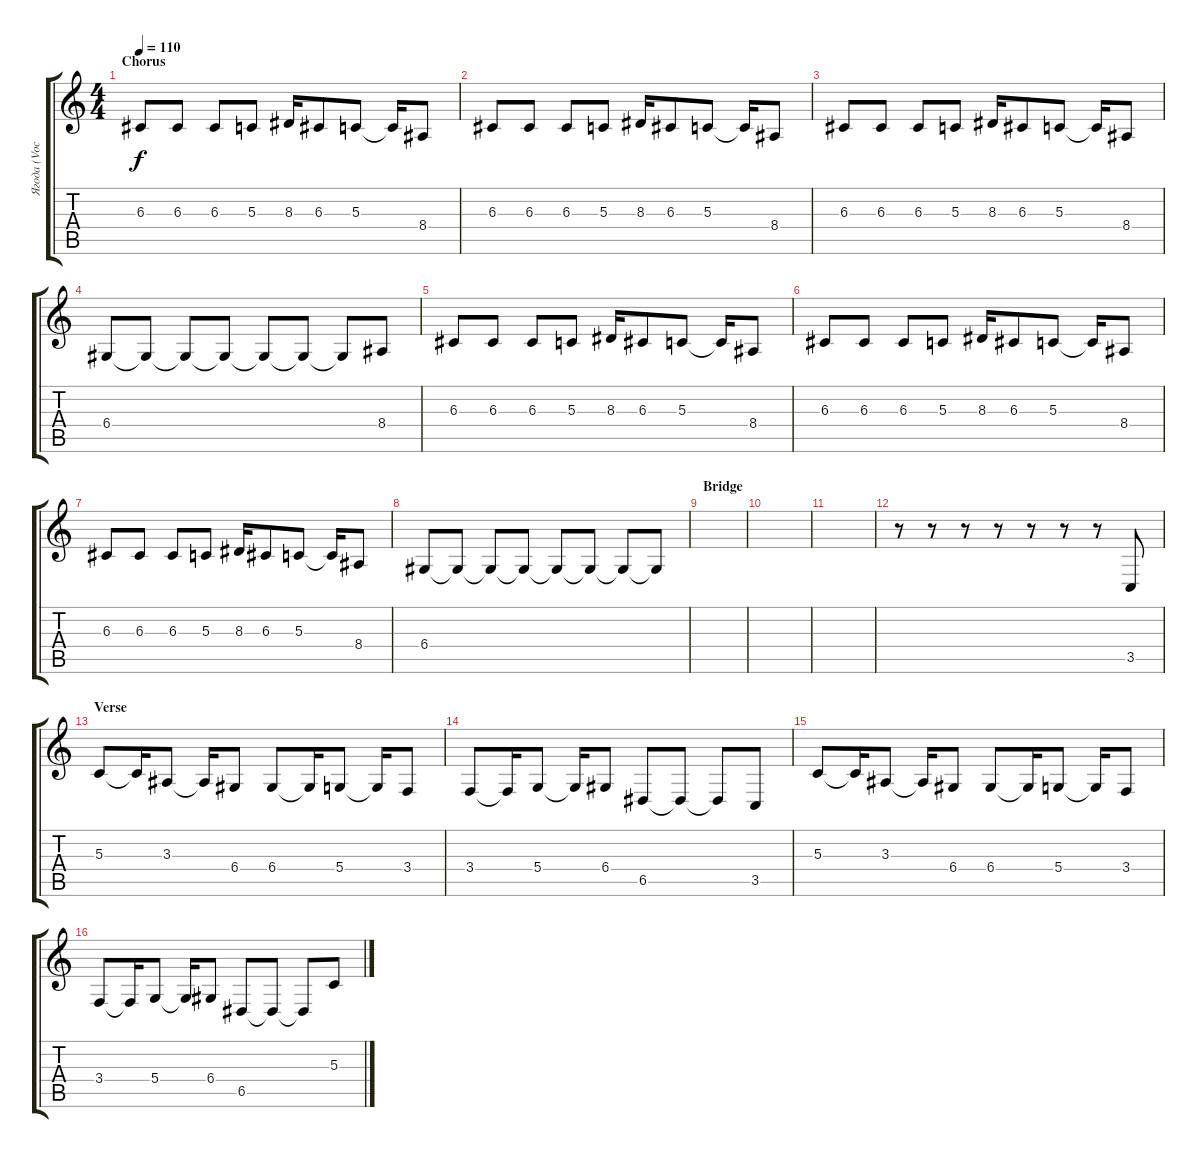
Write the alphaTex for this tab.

\track ("Ягода (Vocal 2)" "Ягода (Voc") {instrument lead6voice}
\staff {score tabs}
\tuning (E4 B3 G3 D3 A2 E2) {hide}
\ts (4 4)
\section ("" "Chorus")
\tempo 110
\clef g2
\ks c
6.3.8{dy f} 6.3.8 6.3.8 5.3.8 8.3.16 6.3.8 5.3.8 5.3{t}.16 8.4.8 |
6.3.8 6.3.8 6.3.8 5.3.8 8.3.16 6.3.8 5.3.8 5.3{t}.16 8.4.8 |
6.3.8 6.3.8 6.3.8 5.3.8 8.3.16 6.3.8 5.3.8 5.3{t}.16 8.4.8 |
6.4.8 6.4{t}.8 6.4{t}.8 6.4{t}.8 6.4{t}.8 6.4{t}.8 6.4{t}.8 8.4.8 |
6.3.8 6.3.8 6.3.8 5.3.8 8.3.16 6.3.8 5.3.8 5.3{t}.16 8.4.8 |
6.3.8 6.3.8 6.3.8 5.3.8 8.3.16 6.3.8 5.3.8 5.3{t}.16 8.4.8 |
6.3.8 6.3.8 6.3.8 5.3.8 8.3.16 6.3.8 5.3.8 5.3{t}.16 8.4.8 |
6.4.8 6.4{t}.8 6.4{t}.8 6.4{t}.8 6.4{t}.8 6.4{t}.8 6.4{t}.8 6.4{t}.8 |
\section ("" "Bridge")
|
|
|
r.8 r.8 r.8 r.8 r.8 r.8 r.8 3.5.8 |
\section ("" "Verse")
5.3.8 5.3{t}.16 3.3.8 3.3{t}.16 6.4.8 6.4.8 6.4{t}.16 5.4.8 5.4{t}.16 3.4.8 |
3.4.8 3.4{t}.16 5.4.8 5.4{t}.16 6.4.8 6.5.8 6.5{t}.8 6.5{t}.8 3.5.8 |
5.3.8 5.3{t}.16 3.3.8 3.3{t}.16 6.4.8 6.4.8 6.4{t}.16 5.4.8 5.4{t}.16 3.4.8 |
3.4.8 3.4{t}.16 5.4.8 5.4{t}.16 6.4.8 6.5.8 6.5{t}.8 6.5{t}.8 5.3.8
